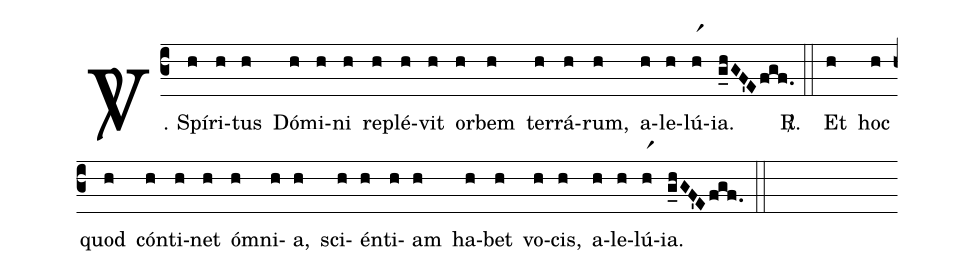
%%
(c3)
<sp>V/</sp>. {Spí}(h)ri(h)tus(h) Dó(h)mi(h)ni(h) re(h)plé(h)vit(h) or(h)bem(h) ter(h)rá(h)rum,(h)
a(h)le(h)lú(hr1)ia.(g_hGF'Efgf.) <sp>R/</sp>.(::)

Et(h) hoc(h) quod(h) cón(h)ti(h)net(h) óm(h)ni(h)a,(h) sci(h)én(h)ti(h)am(h) ha(h)bet(h) vo(h)cis,(h)
a(h)le(h)lú(hr1)ia.(g_hGF'Efgf.) (::)
